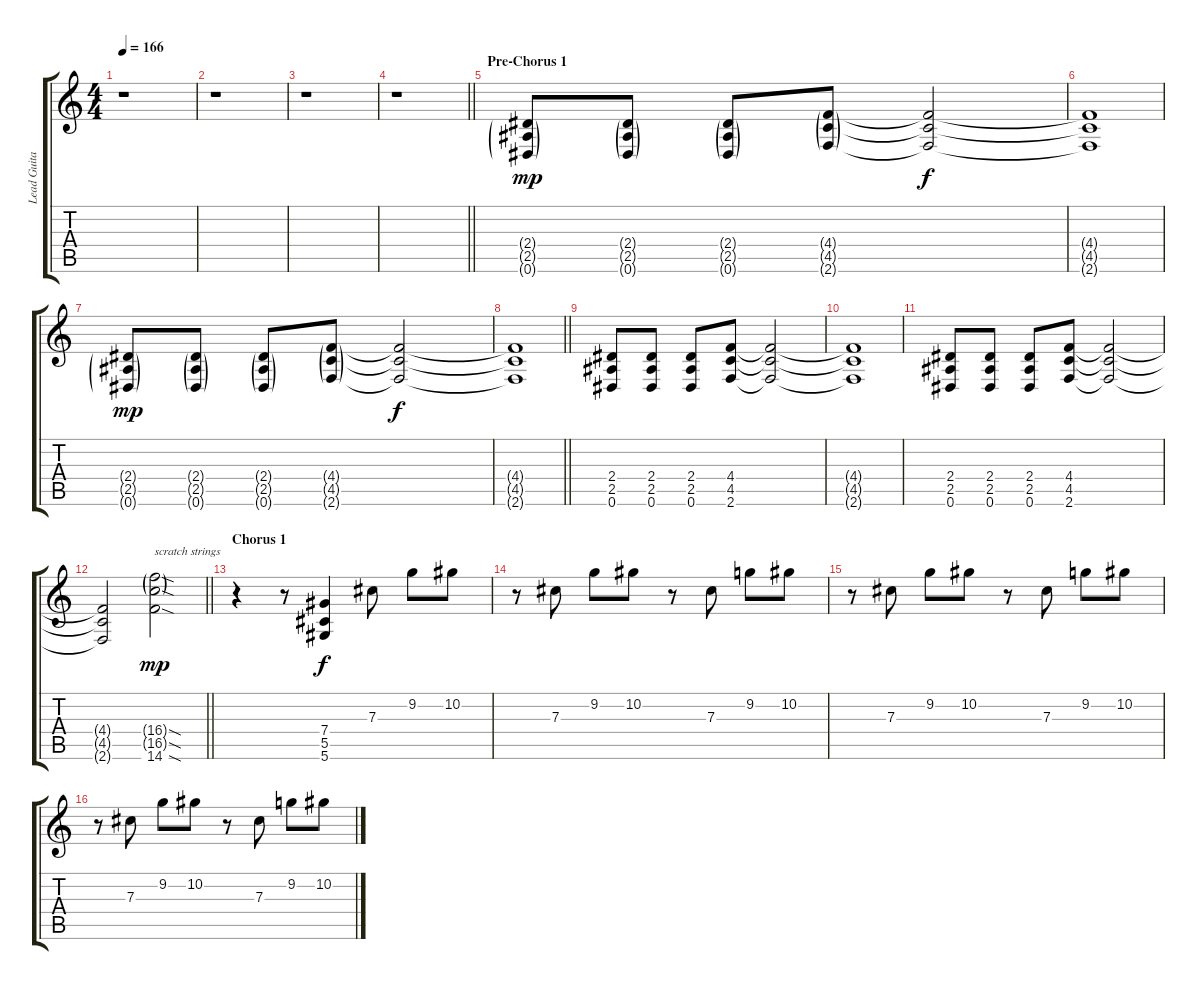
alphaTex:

\track ("Lead Guitar" "Lead Guita") {instrument distortionguitar}
\staff {score tabs}
\tuning (Eb4 Bb3 Gb3 Db3 Ab2 Eb2) {hide}
\ts (4 4)
\tempo 166
\clef g2
\ks c
r.1{dy f} |
r.1 |
r.1 |
\barLineRight lightlight
r.1 |
\section ("" "Pre-Chorus 1")
(2.4{g} 2.5{g} 0.6{g}).8{dy mp} (2.4{g} 2.5{g} 0.6{g}).8 (2.4{g} 2.5{g} 0.6{g}).8 (4.4{g} 4.5{g} 2.6{g}).8 (4.4{t} 4.5{t} 2.6{t}).2{dy f} |
(4.4{t} 4.5{t} 2.6{t}).1 |
(2.4{g} 2.5{g} 0.6{g}).8{dy mp} (2.4{g} 2.5{g} 0.6{g}).8 (2.4{g} 2.5{g} 0.6{g}).8 (4.4{g} 4.5{g} 2.6{g}).8 (4.4{t} 4.5{t} 2.6{t}).2{dy f} |
\barLineRight lightlight
(4.4{t} 4.5{t} 2.6{t}).1 |
(2.4 2.5 0.6).8 (2.4 2.5 0.6).8 (2.4 2.5 0.6).8 (4.4 4.5 2.6).8 (4.4{t} 4.5{t} 2.6{t}).2 |
(4.4{t} 4.5{t} 2.6{t}).1 |
(2.4 2.5 0.6).8 (2.4 2.5 0.6).8 (2.4 2.5 0.6).8 (4.4 4.5 2.6).8 (4.4{t} 4.5{t} 2.6{t}).2 |
\barLineRight lightlight
(4.4{t} 4.5{t} 2.6{t}).2 (16.4{sod g} 16.5{sod g} 14.6{sod}).2{txt "scratch strings" dy mp} |
\section ("" "Chorus 1")
r.4 r.8 (7.4 5.5 5.6).4{dy f} 7.3.8 9.2.8 10.2.8 |
r.8 7.3.8 9.2.8 10.2.8 r.8 7.3.8 9.2.8 10.2.8 |
r.8 7.3.8 9.2.8 10.2.8 r.8 7.3.8 9.2.8 10.2.8 |
r.8 7.3.8 9.2.8 10.2.8 r.8 7.3.8 9.2.8 10.2.8
